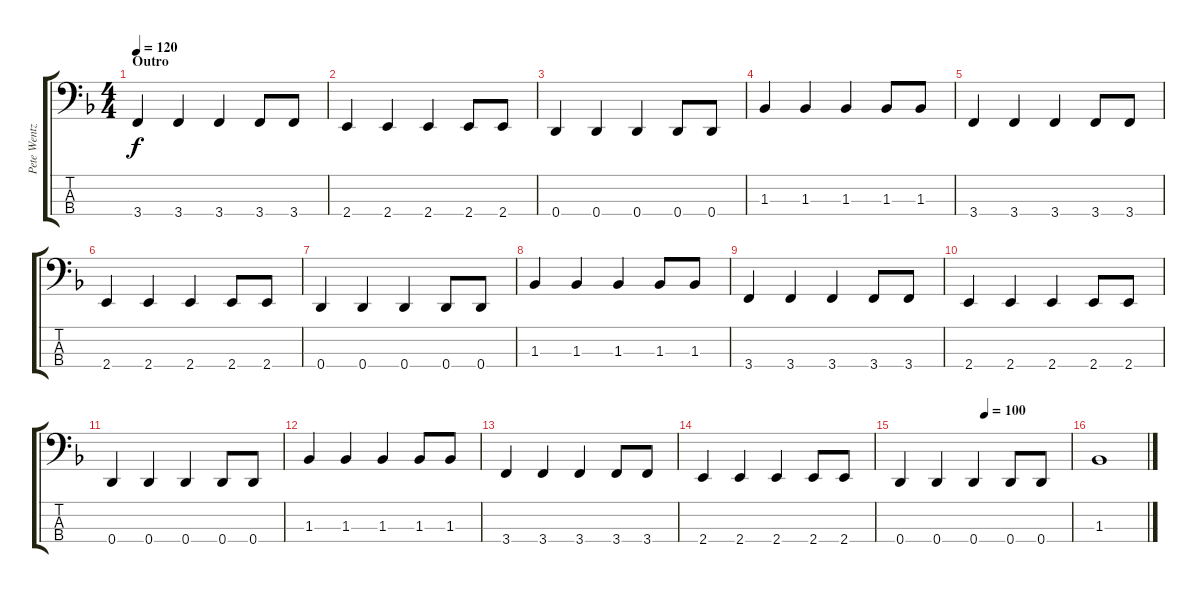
\track ("Pete Wentz" "Pete Wentz") {instrument electricbassfinger}
\staff {score tabs}
\tuning (G2 D2 A1 D1) {hide}
\ts (4 4)
\section ("" "Outro")
\tempo 120
\clef f4
\ks dminor
3.4.4{dy f} 3.4.4 3.4.4 3.4.8 3.4.8 |
2.4.4 2.4.4 2.4.4 2.4.8 2.4.8 |
0.4.4 0.4.4 0.4.4 0.4.8 0.4.8 |
1.3.4 1.3.4 1.3.4 1.3.8 1.3.8 |
3.4.4 3.4.4 3.4.4 3.4.8 3.4.8 |
2.4.4 2.4.4 2.4.4 2.4.8 2.4.8 |
0.4.4 0.4.4 0.4.4 0.4.8 0.4.8 |
1.3.4 1.3.4 1.3.4 1.3.8 1.3.8 |
3.4.4 3.4.4 3.4.4 3.4.8 3.4.8 |
2.4.4 2.4.4 2.4.4 2.4.8 2.4.8 |
0.4.4 0.4.4 0.4.4 0.4.8 0.4.8 |
1.3.4 1.3.4 1.3.4 1.3.8 1.3.8 |
3.4.4 3.4.4 3.4.4 3.4.8 3.4.8 |
2.4.4 2.4.4 2.4.4 2.4.8 2.4.8 |
\tempo (100 0.5)
0.4.4 0.4.4 0.4.4 0.4.8 0.4.8 |
1.3.1
